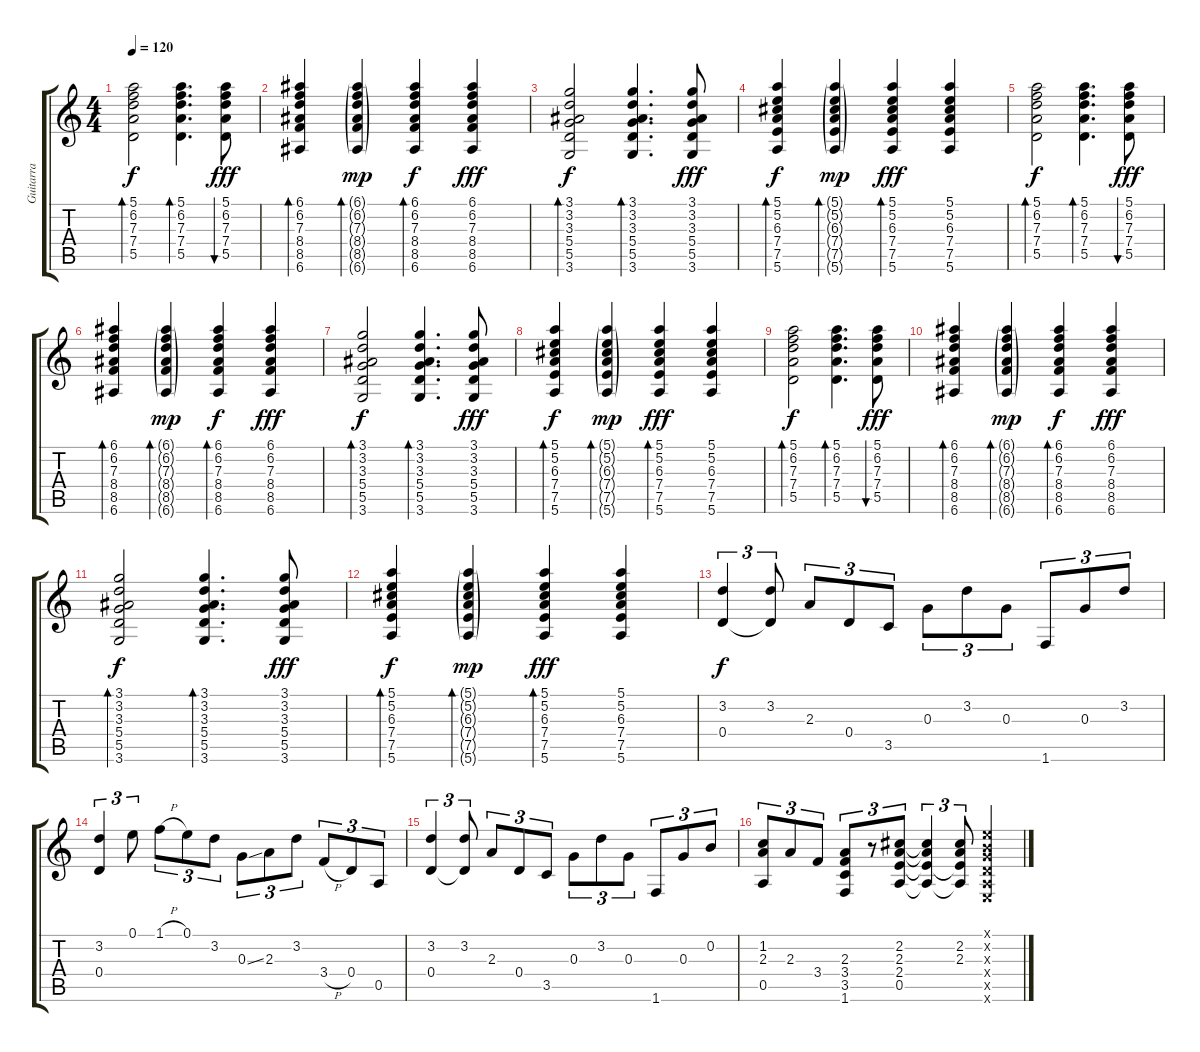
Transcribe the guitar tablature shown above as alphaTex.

\track ("Guitarra" "Guitarra") {instrument acousticguitarsteel}
\staff {score tabs}
\tuning (E4 B3 G3 D3 A2 E2) {hide}
\ts (4 4)
\tempo 120
\clef g2
\ks c
(5.1 6.2 7.3 7.4 5.5).2{bd 60 dy f} (5.1 6.2 7.3 7.4 5.5).4{d bd 60} (5.1 6.2 7.3 7.4 5.5).8{bu 60 dy fff} |
(6.1 6.2 7.3 8.4 8.5 6.6).4{bd 60} (6.1{g} 6.2{g} 7.3{g} 8.4{g} 8.5{g} 6.6{g}).4{bd 60 dy mp} (6.1 6.2 7.3 8.4 8.5 6.6).4{bd 60 dy f} (6.1 6.2 7.3 8.4 8.5 6.6).4{dy fff} |
(3.1 3.2 3.3 5.4 5.5 3.6).2{bd 60 dy f} (3.1 3.2 3.3 5.4 5.5 3.6).4{d bd 60} (3.1 3.2 3.3 5.4 5.5 3.6).8{dy fff} |
(5.1 5.2 6.3 7.4 7.5 5.6).4{bd 60 dy f} (5.1{g} 5.2{g} 6.3{g} 7.4{g} 7.5{g} 5.6{g}).4{bd 60 dy mp} (5.1 5.2 6.3 7.4 7.5 5.6).4{bd 60 dy fff} (5.1 5.2 6.3 7.4 7.5 5.6).4 |
(5.1 6.2 7.3 7.4 5.5).2{bd 60 dy f} (5.1 6.2 7.3 7.4 5.5).4{d bd 60} (5.1 6.2 7.3 7.4 5.5).8{bu 60 dy fff} |
(6.1 6.2 7.3 8.4 8.5 6.6).4{bd 60} (6.1{g} 6.2{g} 7.3{g} 8.4{g} 8.5{g} 6.6{g}).4{bd 60 dy mp} (6.1 6.2 7.3 8.4 8.5 6.6).4{bd 60 dy f} (6.1 6.2 7.3 8.4 8.5 6.6).4{dy fff} |
(3.1 3.2 3.3 5.4 5.5 3.6).2{bd 60 dy f} (3.1 3.2 3.3 5.4 5.5 3.6).4{d bd 60} (3.1 3.2 3.3 5.4 5.5 3.6).8{dy fff} |
(5.1 5.2 6.3 7.4 7.5 5.6).4{bd 60 dy f} (5.1{g} 5.2{g} 6.3{g} 7.4{g} 7.5{g} 5.6{g}).4{bd 60 dy mp} (5.1 5.2 6.3 7.4 7.5 5.6).4{bd 60 dy fff} (5.1 5.2 6.3 7.4 7.5 5.6).4 |
(5.1 6.2 7.3 7.4 5.5).2{bd 60 dy f} (5.1 6.2 7.3 7.4 5.5).4{d bd 60} (5.1 6.2 7.3 7.4 5.5).8{bu 60 dy fff} |
(6.1 6.2 7.3 8.4 8.5 6.6).4{bd 60} (6.1{g} 6.2{g} 7.3{g} 8.4{g} 8.5{g} 6.6{g}).4{bd 60 dy mp} (6.1 6.2 7.3 8.4 8.5 6.6).4{bd 60 dy f} (6.1 6.2 7.3 8.4 8.5 6.6).4{dy fff} |
(3.1 3.2 3.3 5.4 5.5 3.6).2{bd 60 dy f} (3.1 3.2 3.3 5.4 5.5 3.6).4{d bd 60} (3.1 3.2 3.3 5.4 5.5 3.6).8{dy fff} |
(5.1 5.2 6.3 7.4 7.5 5.6).4{bd 60 dy f} (5.1{g} 5.2{g} 6.3{g} 7.4{g} 7.5{g} 5.6{g}).4{bd 60 dy mp} (5.1 5.2 6.3 7.4 7.5 5.6).4{bd 60 dy fff} (5.1 5.2 6.3 7.4 7.5 5.6).4 |
(3.2 0.4).4{tu (3 2) dy f} (3.2 0.4{t}).8{tu (3 2)} 2.3.8{tu (3 2)} 0.4.8{tu (3 2)} 3.5.8{tu (3 2)} 0.3.8{tu (3 2)} 3.2.8{tu (3 2)} 0.3.8{tu (3 2)} 1.6.8{tu (3 2)} 0.3.8{tu (3 2)} 3.2.8{tu (3 2)} |
(3.2 0.4).4{tu (3 2)} 0.1.8{tu (3 2)} 1.1{h}.8{tu (3 2)} 0.1.8{tu (3 2)} 3.2.8{tu (3 2)} 0.3{ss}.8{tu (3 2)} 2.3.8{tu (3 2)} 3.2.8{tu (3 2)} 3.4{h}.8{tu (3 2)} 0.4.8{tu (3 2)} 0.5.8{tu (3 2)} |
(3.2 0.4).4{tu (3 2)} (3.2 0.4{t}).8{tu (3 2)} 2.3.8{tu (3 2)} 0.4.8{tu (3 2)} 3.5.8{tu (3 2)} 0.3.8{tu (3 2)} 3.2.8{tu (3 2)} 0.3.8{tu (3 2)} 1.6.8{tu (3 2)} 0.3.8{tu (3 2)} 0.2.8{tu (3 2)} |
(1.2 2.3 0.5).8{tu (3 2)} 2.3.8{tu (3 2)} 3.4.8{tu (3 2)} (2.3 3.4 3.5 1.6).8{tu (3 2)} r.8{tu (3 2)} (2.2 2.3 2.4 0.5).8{tu (3 2)} (2.2{t} 2.3{t} 2.4{t} 0.5{t}).4{tu (3 2)} (2.2 2.3 2.4{t} 0.5{t}).8{tu (3 2)} (0.1{x} 0.2{x} 0.3{x} 0.4{x} 0.5{x} 0.6{x}).4
